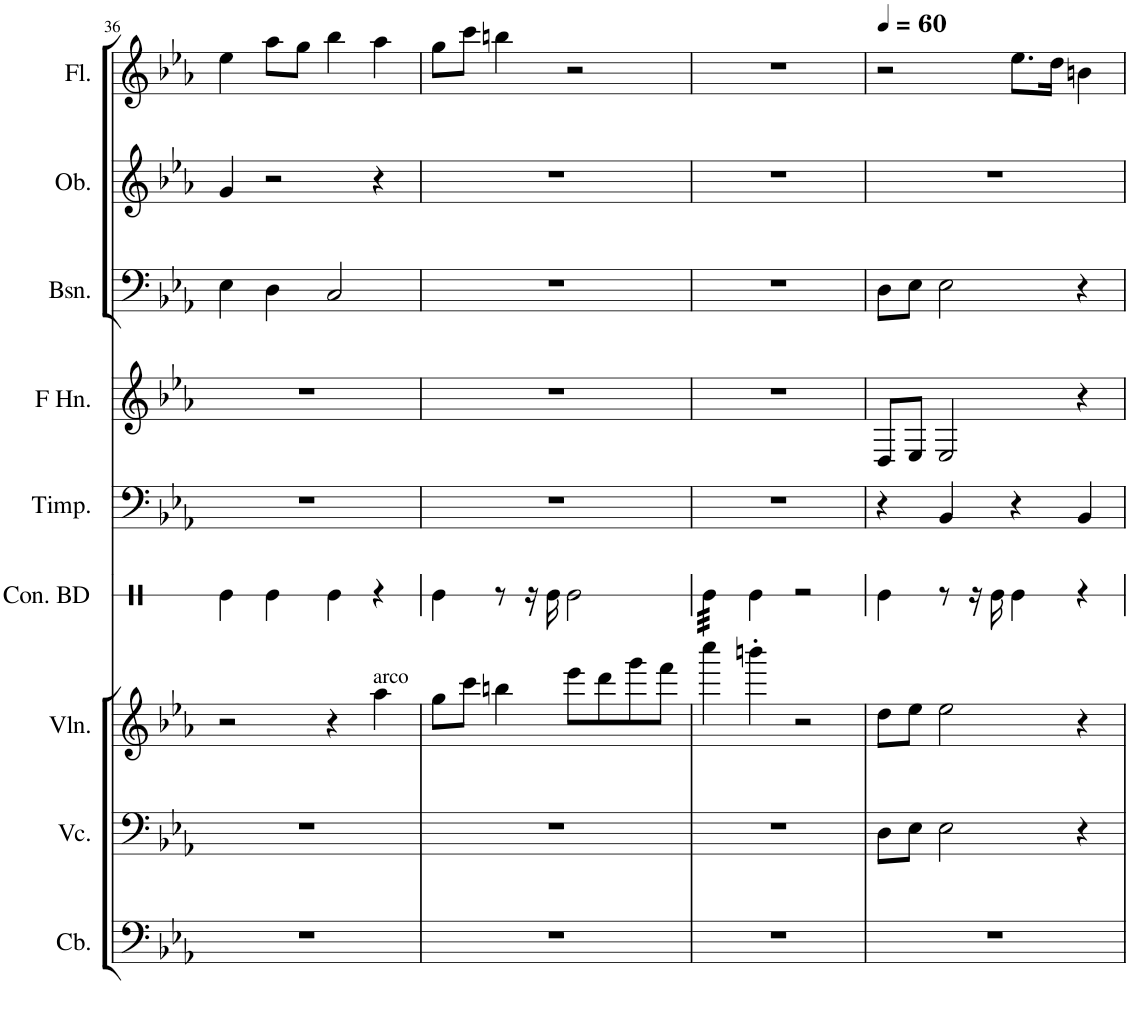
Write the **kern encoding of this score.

**kern	**kern	**kern	**kern	**kern	**kern	**kern	**kern	**kern
*part9	*part8	*part7	*part6	*part5	*part4	*part3	*part2	*part1
*staff9	*staff8	*staff7	*staff6	*staff5	*staff4	*staff3	*staff2	*staff1
*I"Contrabass	*I"Violoncello	*I"Violin	*I"Concert Bass Drum	*I"Timpani	*I"Horn in F	*I"Bassoon	*I"Oboe	*I"Flute
*I'Cb.	*I'Vc.	*I'Vln.	*I'Con. BD	*I'Timp.	*	*I'Bsn.	*I'Ob.	*I'Fl.
!!LO:PB:g=z
*clefF4	*clefF4	*clefG2	*clefX	*clefF4	*clefG2	*clefF4	*clefG2	*clefG2
*Trd7c12	*	*	*	*	*Trd4c7	*	*	*
*k[b-e-a-]	*k[b-e-a-]	*k[b-e-a-]	*k[]	*k[b-e-a-]	*k[b-e-a-]	*k[b-e-a-]	*k[b-e-a-]	*k[b-e-a-]
*M4/4	*M4/4	*M4/4	*M4/4	*M4/4	*M4/4	*M4/4	*M4/4	*M4/4
=36	=36	=36	=36	=36	=36	=36	=36	=36
1r	1r	2r	4Re\	1r	1r	4E-\	4g/	4ee-\
.	.	.	4Re\	.	.	4D\	2r	8aa-\L
.	.	.	.	.	.	.	.	8gg\J
.	.	4r	4Re\	.	.	2C/	.	4bb-\
!	!	!LO:TX:a:t=arco	!	!	!	!	!	!
.	.	4aa-\	4r	.	.	.	4r	4aa-\
=37	=37	=37	=37	=37	=37	=37	=37	=37
1r	1r	8gg\L	4Re\	1r	1r	1r	1r	8gg\L
.	.	8ccc\J	.	.	.	.	.	8ccc\J
.	.	4bbn\	8r	.	.	.	.	4bbn\
.	.	.	16r	.	.	.	.	.
.	.	.	16Re\	.	.	.	.	.
.	.	8eee-\L	2Re\	.	.	.	.	2r
.	.	8ddd\	.	.	.	.	.	.
.	.	8ggg\	.	.	.	.	.	.
.	.	8fff\J	.	.	.	.	.	.
=38	=38	=38	=38	=38	=38	=38	=38	=38
*	*	*	*tremolo	*	*	*	*	*
1r	1r	4cccc\	32Re\LLL	1r	1r	1r	1r	1r
.	.	.	32Re\	.	.	.	.	.
.	.	.	32Re\	.	.	.	.	.
.	.	.	32Re\	.	.	.	.	.
.	.	.	32Re\	.	.	.	.	.
.	.	.	32Re\	.	.	.	.	.
.	.	.	32Re\	.	.	.	.	.
.	.	.	32Re\JJJ	.	.	.	.	.
*	*	*	*Xtremolo	*	*	*	*	*
.	.	4bbbn'\	4Re\	.	.	.	.	.
.	.	2r	2r	.	.	.	.	.
=39	=39	=39	=39	=39	=39	=39	=39	=39
*	*	*	*	*	*	*	*	*MM60
1r	8D\L	8dd\L	4Re\	4r	8D/L	8D\L	1r	2r
.	8E-\J	8ee-\J	.	.	8E-/J	8E-\J	.	.
.	2E-\	2ee-\	8r	4BB-/	2E-/	2E-\	.	.
.	.	.	16r	.	.	.	.	.
.	.	.	16Re\	.	.	.	.	.
.	.	.	4Re\	4r	.	.	.	8.ee-\L
.	.	.	.	.	.	.	.	16dd\Jk
.	4r	4r	4r	4BB-/	4r	4r	.	4bn\
=	=	=	=	=	=	=	=	=
*-	*-	*-	*-	*-	*-	*-	*-	*-
